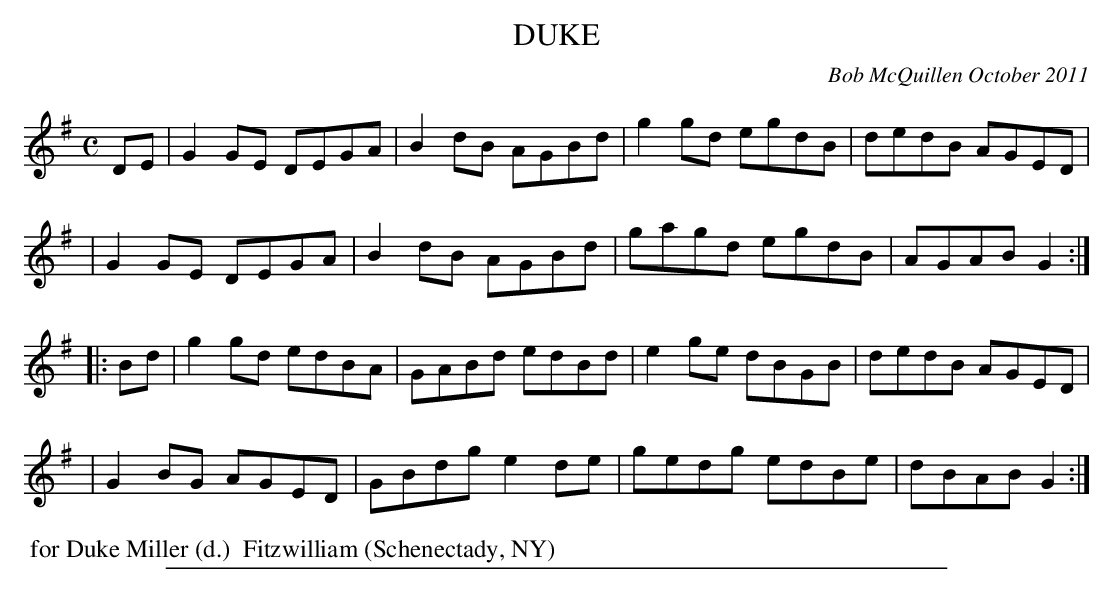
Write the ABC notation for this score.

X:1
T: DUKE
C: Bob McQuillen October 2011
M: C
L: 1/8
K: G
DE \
| G2GE DEGA | B2dB AGBd | g2gd egdB | dedB AGED |
| G2GE DEGA | B2dB AGBd | gagd egdB | AGAB G2 :|
|: Bd \
| g2gd edBA | GABd edBd | e2ge dBGB | dedB AGED |
| G2BG AGED | GBdg e2de | gedg edBe | dBAB G2 :|
